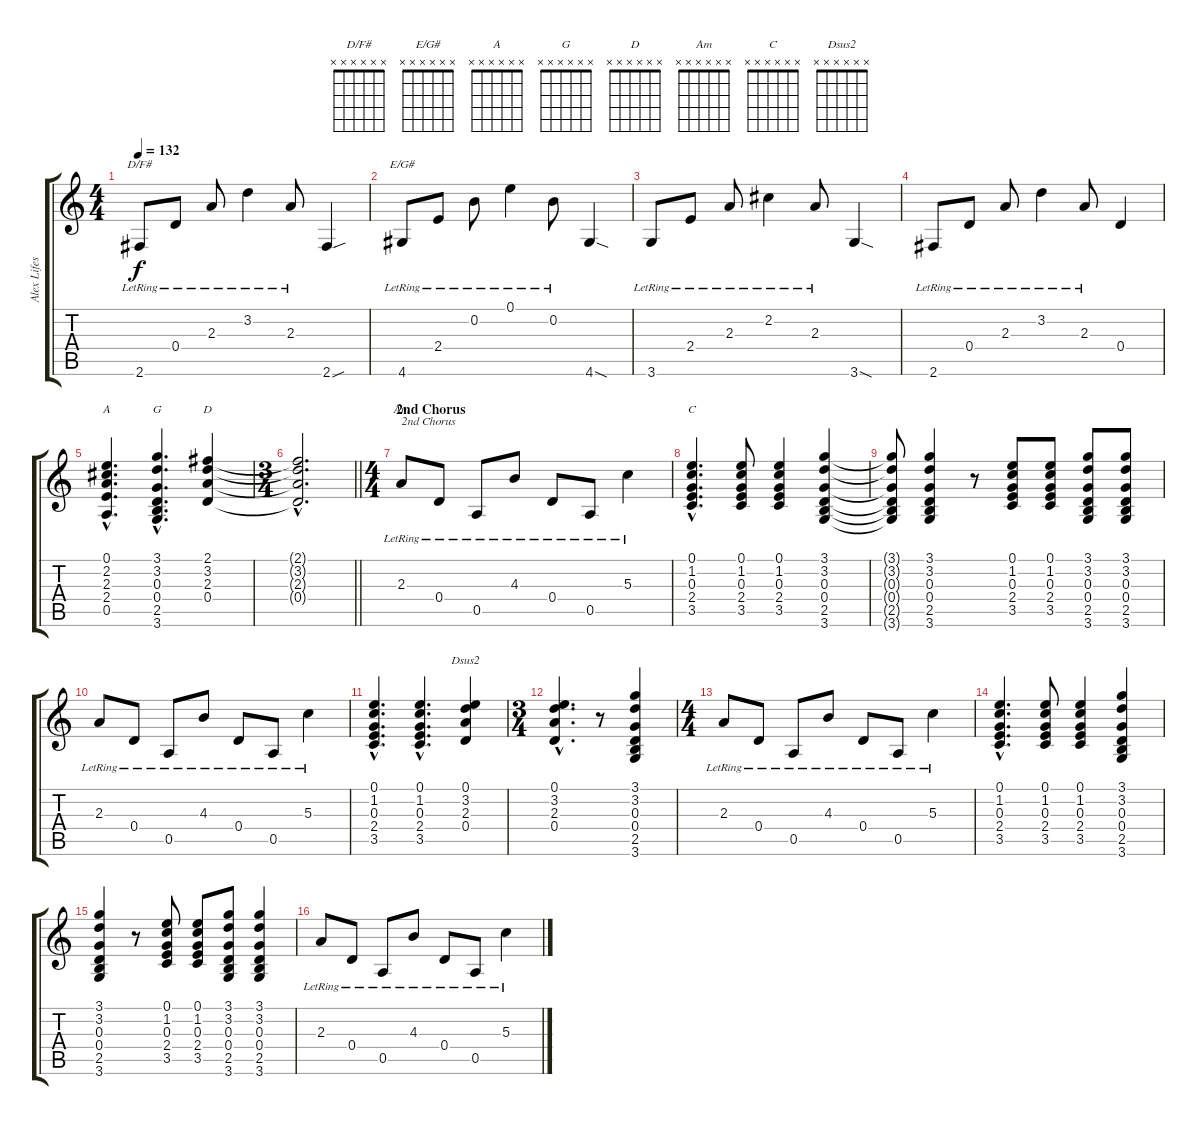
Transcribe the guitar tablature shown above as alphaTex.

\track ("Alex Lifeson 2" "Alex Lifes") {instrument electricguitarjazz}
\staff {score tabs}
\tuning (E4 B3 G3 D3 A2 E2) {hide}
\chord ("D/F#" x x x x x x) {firstfret 0}
\chord ("E/G#" x x x x x x) {firstfret 0}
\chord ("A" x x x x x x) {firstfret 0}
\chord ("G" x x x x x x) {firstfret 0}
\chord ("D" x x x x x x) {firstfret 0}
\chord ("Am" x x x x x x) {firstfret 0}
\chord ("C" x x x x x x) {firstfret 0}
\chord ("Dsus2" x x x x x x) {firstfret 0}
\ts (4 4)
\tempo 132
\clef g2
\ks c
2.6{lr}.8{ch "D/F#" dy f} 0.4{lr}.8 2.3{lr}.8 3.2{lr}.4 2.3{lr}.8 2.6{sou}.4 |
4.6{lr}.8{ch "E/G#"} 2.4{lr}.8 0.2{lr}.8 0.1{lr}.4 0.2{lr}.8 4.6{sod}.4 |
3.6{lr}.8 2.4{lr}.8 2.3{lr}.8 2.2{lr}.4 2.3{lr}.8 3.6{sod}.4 |
2.6{lr}.8 0.4{lr}.8 2.3{lr}.8 3.2{lr}.4 2.3{lr}.8 0.4.4 |
(0.1{hac} 2.2{hac} 2.3{hac} 2.4{hac} 0.5{hac}).4{d ch "A" balance 16 instrument distortionguitar} (3.1{hac} 3.2{hac} 0.3{hac} 0.4{hac} 2.5{hac} 3.6{hac}).4{d ch "G"} (2.1 3.2 2.3 0.4).4{ch "D"} |
\ts (3 4)
\barLineRight lightlight
(2.1{hac t} 3.2{hac t} 2.3{hac t} 0.4{hac t}).2{d} |
\ts (4 4)
\section ("" "2nd Chorus")
2.3{lr}.8{ch "Am" txt "2nd Chorus" instrument electricguitarjazz} 0.4{lr}.8 0.5{lr}.8 4.3{lr}.8 0.4{lr}.8 0.5{lr}.8 5.3{lr}.4 |
(0.1{hac} 1.2{hac} 0.3{hac} 2.4{hac} 3.5{hac}).4{d ch "C"} (0.1 1.2 0.3 2.4 3.5).8 (0.1 1.2 0.3 2.4 3.5).4 (3.1 3.2 0.3 0.4 2.5 3.6).4 |
(3.1{t} 3.2{t} 0.3{t} 0.4{t} 2.5{t} 3.6{t}).8 (3.1 3.2 0.3 0.4 2.5 3.6).4 r.8 (0.1 1.2 0.3 2.4 3.5).8 (0.1 1.2 0.3 2.4 3.5).8 (3.1 3.2 0.3 0.4 2.5 3.6).8 (3.1 3.2 0.3 0.4 2.5 3.6).8 |
2.3{lr}.8 0.4{lr}.8 0.5{lr}.8 4.3{lr}.8 0.4{lr}.8 0.5{lr}.8 5.3{lr}.4 |
(0.1{hac} 1.2{hac} 0.3{hac} 2.4{hac} 3.5{hac}).4{d} (0.1{hac} 1.2{hac} 0.3{hac} 2.4{hac} 3.5{hac}).4{d} (0.1 3.2 2.3 0.4).4{ch "Dsus2"} |
\ts (3 4)
(0.1{hac} 3.2{hac} 2.3{hac} 0.4{hac}).4{d} r.8 (3.1 3.2 0.3 0.4 2.5 3.6).4 |
\ts (4 4)
2.3{lr}.8 0.4{lr}.8 0.5{lr}.8 4.3{lr}.8 0.4{lr}.8 0.5{lr}.8 5.3{lr}.4 |
(0.1{hac} 1.2{hac} 0.3{hac} 2.4{hac} 3.5{hac}).4{d} (0.1 1.2 0.3 2.4 3.5).8 (0.1 1.2 0.3 2.4 3.5).4 (3.1 3.2 0.3 0.4 2.5 3.6).4 |
(3.1 3.2 0.3 0.4 2.5 3.6).4 r.8 (0.1 1.2 0.3 2.4 3.5).8 (0.1 1.2 0.3 2.4 3.5).8 (3.1 3.2 0.3 0.4 2.5 3.6).8 (3.1 3.2 0.3 0.4 2.5 3.6).4 |
2.3{lr}.8 0.4{lr}.8 0.5{lr}.8 4.3{lr}.8 0.4{lr}.8 0.5{lr}.8 5.3{lr}.4
